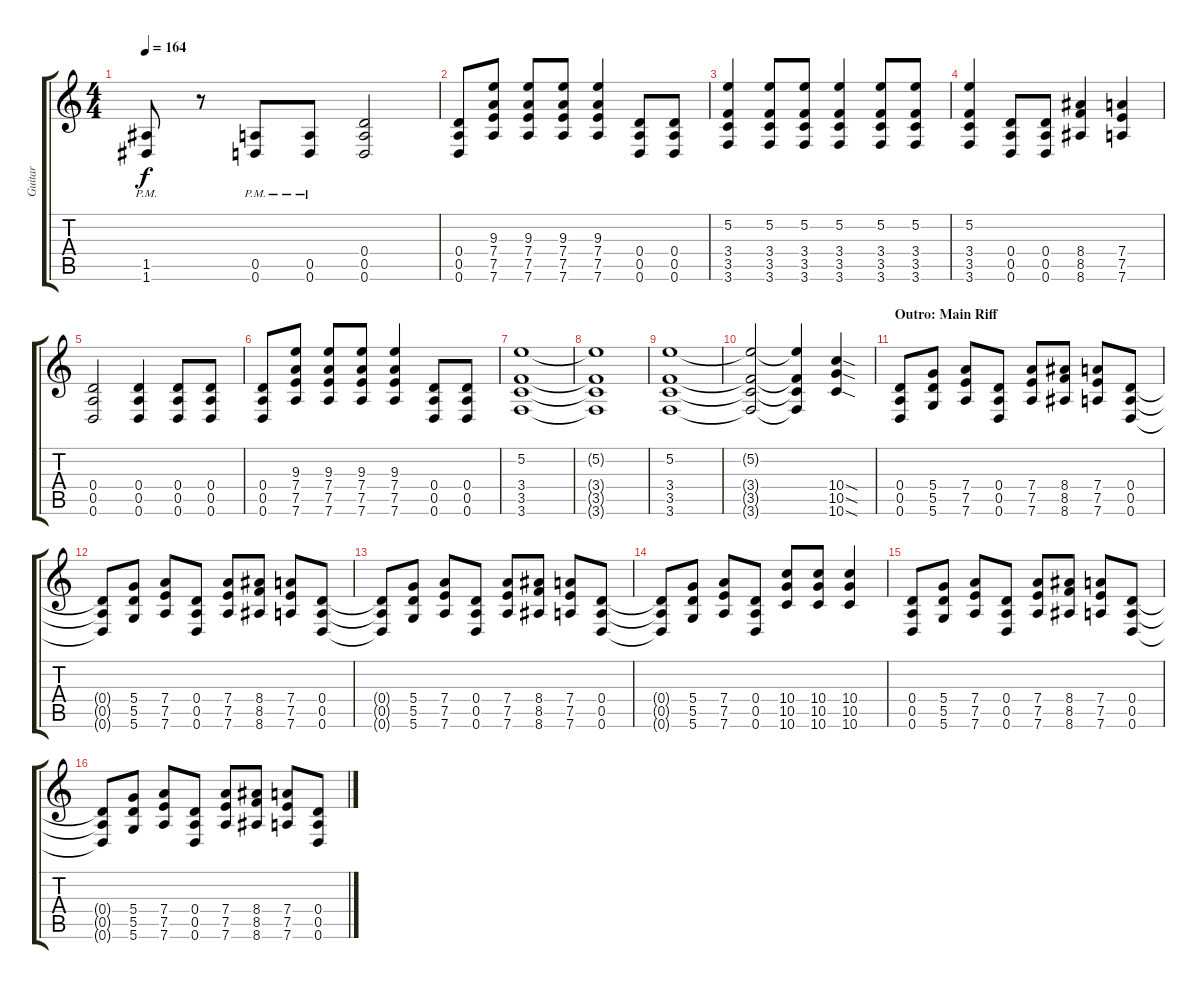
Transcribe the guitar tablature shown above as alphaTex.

\track ("Guitar" "Guitar") {instrument distortionguitar}
\staff {score tabs}
\tuning (E4 B3 G3 D3 A2 D2) {hide}
\ts (4 4)
\tempo 164
\clef g2
\ks c
(1.5{pm} 1.6{pm}).8{dy f} r.8 (0.5{pm} 0.6{pm}).8 (0.5{pm} 0.6{pm}).8 (0.4 0.5 0.6).2 |
(0.4 0.5 0.6).8 (9.3 7.4 7.5 7.6).8 (9.3 7.4 7.5 7.6).8 (9.3 7.4 7.5 7.6).8 (9.3 7.4 7.5 7.6).4 (0.4 0.5 0.6).8 (0.4 0.5 0.6).8 |
(5.2 3.4 3.5 3.6).4 (5.2 3.4 3.5 3.6).8 (5.2 3.4 3.5 3.6).8 (5.2 3.4 3.5 3.6).4 (5.2 3.4 3.5 3.6).8 (5.2 3.4 3.5 3.6).8 |
(5.2 3.4 3.5 3.6).4 (0.4 0.5 0.6).8 (0.4 0.5 0.6).8 (8.4 8.5 8.6).4 (7.4 7.5 7.6).4 |
(0.4 0.5 0.6).2 (0.4 0.5 0.6).4 (0.4 0.5 0.6).8 (0.4 0.5 0.6).8 |
(0.4 0.5 0.6).8 (9.3 7.4 7.5 7.6).8 (9.3 7.4 7.5 7.6).8 (9.3 7.4 7.5 7.6).8 (9.3 7.4 7.5 7.6).4 (0.4 0.5 0.6).8 (0.4 0.5 0.6).8 |
(5.2 3.4 3.5 3.6).1 |
(5.2{t} 3.4{t} 3.5{t} 3.6{t}).1 |
(5.2 3.4 3.5 3.6).1 |
(5.2{t} 3.4{t} 3.5{t} 3.6{t}).2 (5.2{t} 3.4{t} 3.5{t} 3.6{t}).4 (10.4{sod} 10.5{sod} 10.6{sod}).4 |
\section ("" "Outro: Main Riff")
(0.4 0.5 0.6).8 (5.4 5.5 5.6).8 (7.4 7.5 7.6).8 (0.4 0.5 0.6).8 (7.4 7.5 7.6).8 (8.4 8.5 8.6).8 (7.4 7.5 7.6).8 (0.4 0.5 0.6).8 |
(0.4{t} 0.5{t} 0.6{t}).8 (5.4 5.5 5.6).8 (7.4 7.5 7.6).8 (0.4 0.5 0.6).8 (7.4 7.5 7.6).8 (8.4 8.5 8.6).8 (7.4 7.5 7.6).8 (0.4 0.5 0.6).8 |
(0.4{t} 0.5{t} 0.6{t}).8 (5.4 5.5 5.6).8 (7.4 7.5 7.6).8 (0.4 0.5 0.6).8 (7.4 7.5 7.6).8 (8.4 8.5 8.6).8 (7.4 7.5 7.6).8 (0.4 0.5 0.6).8 |
(0.4{t} 0.5{t} 0.6{t}).8 (5.4 5.5 5.6).8 (7.4 7.5 7.6).8 (0.4 0.5 0.6).8 (10.4 10.5 10.6).8 (10.4 10.5 10.6).8 (10.4 10.5 10.6).4 |
(0.4 0.5 0.6).8 (5.4 5.5 5.6).8 (7.4 7.5 7.6).8 (0.4 0.5 0.6).8 (7.4 7.5 7.6).8 (8.4 8.5 8.6).8 (7.4 7.5 7.6).8 (0.4 0.5 0.6).8 |
(0.4{t} 0.5{t} 0.6{t}).8 (5.4 5.5 5.6).8 (7.4 7.5 7.6).8 (0.4 0.5 0.6).8 (7.4 7.5 7.6).8 (8.4 8.5 8.6).8 (7.4 7.5 7.6).8 (0.4 0.5 0.6).8
